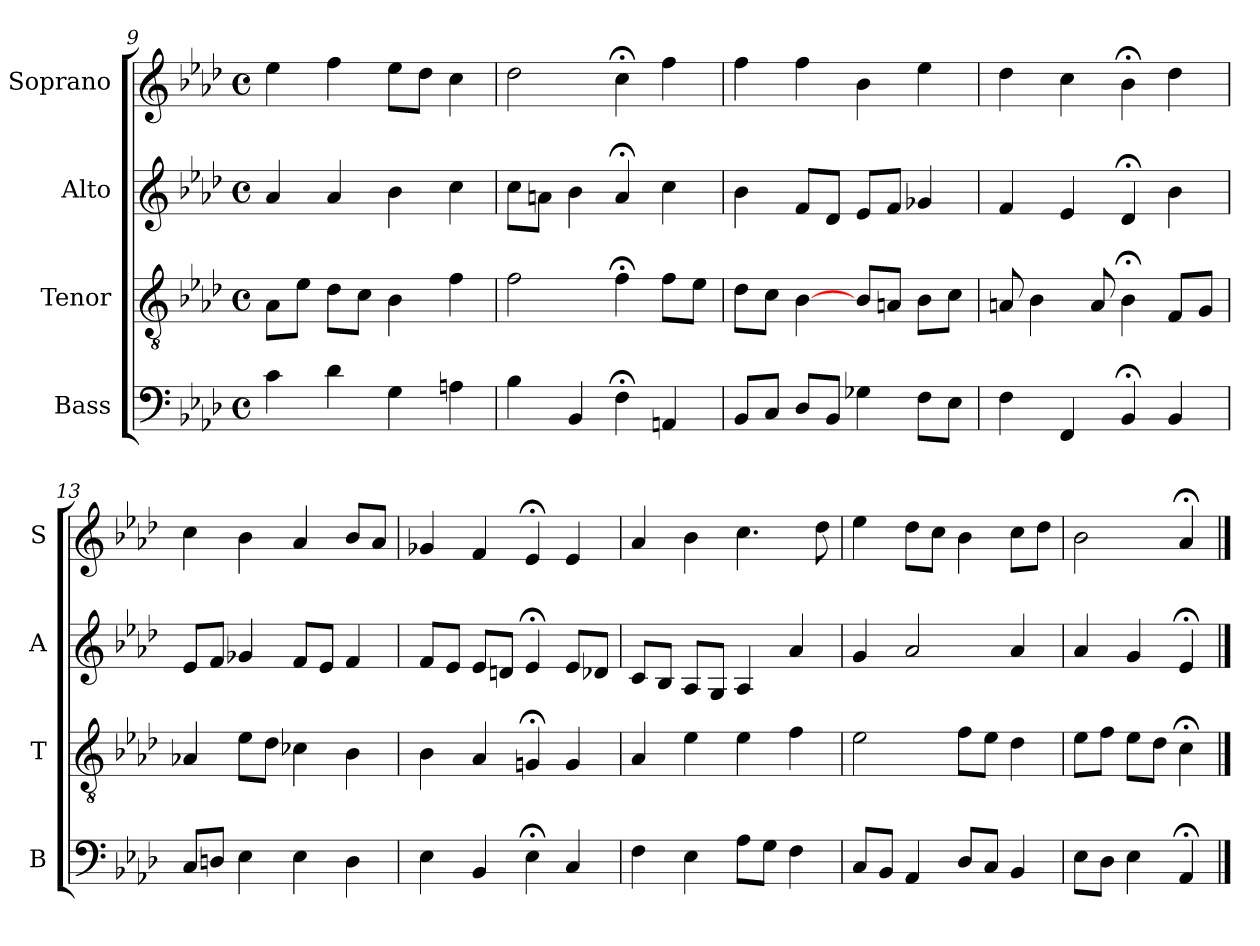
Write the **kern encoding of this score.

**kern	**kern	**kern	**kern
*part4	*part3	*part2	*part1
*staff4	*staff3	*staff2	*staff1
*I"Bass	*I"Tenor	*I"Alto	*I"Soprano
*I'B	*I'T	*I'A	*I'S
*clefF4	*clefGv2	*clefG2	*clefG2
*k[b-e-a-d-]	*k[b-e-a-d-]	*k[b-e-a-d-]	*k[b-e-a-d-]
*A-:	*A-:	*A-:	*A-:
*M4/4	*M4/4	*M4/4	*M4/4
*met(c)	*met(c)	*met(c)	*met(c)
=9	=9	=9	=9
4c	8A-L	4a-	4ee-
.	8e-J	.	.
4d-	8d-L	4a-	4ff
.	8cJ	.	.
4G	4B-	4b-	8ee-L
.	.	.	8dd-J
4An	4f	4cc	4cc
=10	=10	=10	=10
4B-	2f	8ccL	2dd-
.	.	8anJ	.
4BB-	.	4b-	.
4F;<	4f;<	4a;<	4cc;<
4AAn	8fL	4cc	4ff
.	8e-J	.	.
=11	=11	=11	=11
8BB-L	8d-L	4b-	4ff
8CJ	8cJ	.	.
8D-L	[4B-	8fL	4ff
8BB-J	.	8d-J	.
4G-X	8B-L	8e-L	4b-
.	8AnJ	8fJ	.
8FL	8B-L	4g-X	4ee-
8E-J	8cJ	.	.
=12	=12	=12	=12
4F	8An	4f	4dd-
.	4B-	.	.
4FF	.	4e-	4cc
.	8A	.	.
4BB-;<	4B-;<	4d-;<	4b-;<
4BB-	8FL	4b-	4dd-
.	8GJ	.	.
=13	=13	=13	=13
8CL	4A-X	8e-L	4cc
8DnJ	.	8fJ	.
4E-	8e-L	4g-X	4b-
.	8d-J	.	.
4E-	4c-X	8fL	4a-
.	.	8e-J	.
4D	4B-	4f	8b-L
.	.	.	8a-J
=14	=14	=14	=14
4E-	4B-	8fL	4g-X
.	.	8e-J	.
4BB-	4A-	8e-L	4f
.	.	8dnJ	.
4E-;<	4Gn;<	4e-;<	4e-;<
4C	4G	8e-L	4e-
.	.	8d-XJ	.
=15	=15	=15	=15
4F	4A-	8cL	4a-
.	.	8B-J	.
4E-	4e-	8A-L	4b-
.	.	8GJ	.
8A-L	4e-	4A-	4.cc
8GJ	.	.	.
4F	4f	4a-	.
.	.	.	8dd-
=16	=16	=16	=16
8CL	2e-	4g	4ee-
8BB-J	.	.	.
4AA-	.	2a-	8dd-L
.	.	.	8ccJ
8D-L	8fL	.	4b-
8CJ	8e-J	.	.
4BB-	4d-	4a-	8ccL
.	.	.	8dd-J
=17	=17	=17	=17
8E-L	8e-L	4a-	2b-
8D-J	8fJ	.	.
4E-	8e-L	4g	.
.	8d-J	.	.
4AA-;<	4c;<	4e-;<	4a-;<
==	==	==	==
*-	*-	*-	*-
